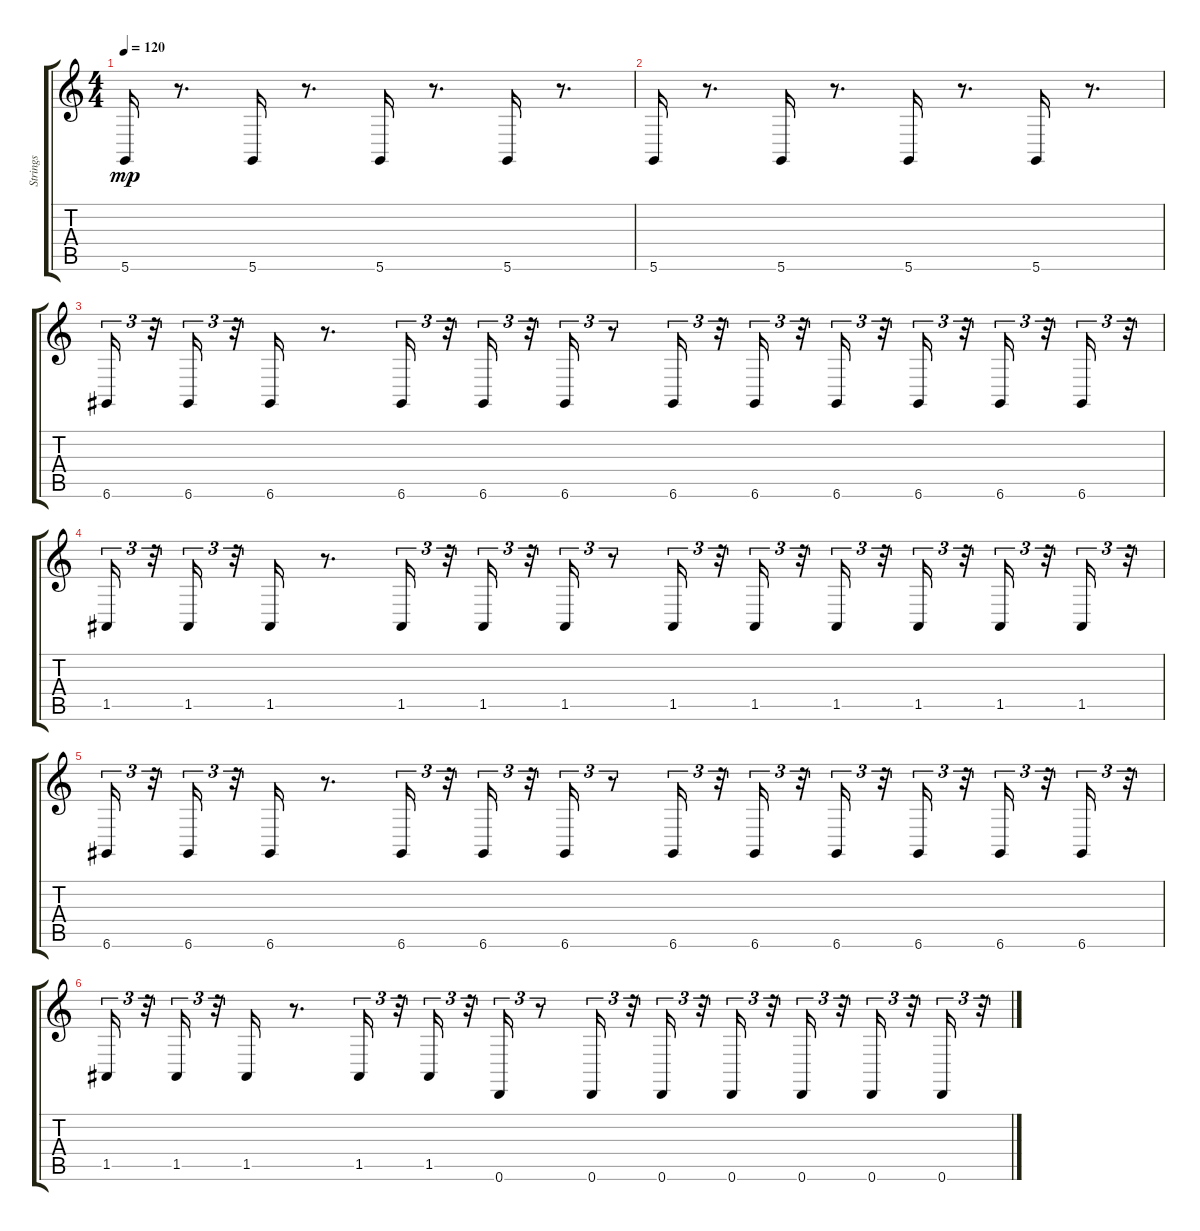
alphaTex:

\track ("Strings" "Strings") {instrument pizzicatostrings}
\staff {score tabs}
\tuning (E4 B3 G3 D3 A2 D2) {hide}
\ts (4 4)
\tempo 120
\clef g2
\ks c
5.6.16{dy mp} r.8{d} 5.6.16 r.8{d} 5.6.16 r.8{d} 5.6.16 r.8{d} |
5.6.16 r.8{d} 5.6.16 r.8{d} 5.6.16 r.8{d} 5.6.16 r.8{d} |
6.6.16{tu (3 2)} r.32{tu (3 2)} 6.6.16{tu (3 2)} r.32{tu (3 2)} 6.6.16 r.8{d} 6.6.16{tu (3 2)} r.32{tu (3 2)} 6.6.16{tu (3 2)} r.32{tu (3 2)} 6.6.16{tu (3 2)} r.8{tu (3 2)} 6.6.16{tu (3 2)} r.32{tu (3 2)} 6.6.16{tu (3 2)} r.32{tu (3 2)} 6.6.16{tu (3 2)} r.32{tu (3 2)} 6.6.16{tu (3 2)} r.32{tu (3 2)} 6.6.16{tu (3 2)} r.32{tu (3 2)} 6.6.16{tu (3 2)} r.32{tu (3 2)} |
1.5.16{tu (3 2)} r.32{tu (3 2)} 1.5.16{tu (3 2)} r.32{tu (3 2)} 1.5.16 r.8{d} 1.5.16{tu (3 2)} r.32{tu (3 2)} 1.5.16{tu (3 2)} r.32{tu (3 2)} 1.5.16{tu (3 2)} r.8{tu (3 2)} 1.5.16{tu (3 2)} r.32{tu (3 2)} 1.5.16{tu (3 2)} r.32{tu (3 2)} 1.5.16{tu (3 2)} r.32{tu (3 2)} 1.5.16{tu (3 2)} r.32{tu (3 2)} 1.5.16{tu (3 2)} r.32{tu (3 2)} 1.5.16{tu (3 2)} r.32{tu (3 2)} |
6.6.16{tu (3 2)} r.32{tu (3 2)} 6.6.16{tu (3 2)} r.32{tu (3 2)} 6.6.16 r.8{d} 6.6.16{tu (3 2)} r.32{tu (3 2)} 6.6.16{tu (3 2)} r.32{tu (3 2)} 6.6.16{tu (3 2)} r.8{tu (3 2)} 6.6.16{tu (3 2)} r.32{tu (3 2)} 6.6.16{tu (3 2)} r.32{tu (3 2)} 6.6.16{tu (3 2)} r.32{tu (3 2)} 6.6.16{tu (3 2)} r.32{tu (3 2)} 6.6.16{tu (3 2)} r.32{tu (3 2)} 6.6.16{tu (3 2)} r.32{tu (3 2)} |
1.5.16{tu (3 2)} r.32{tu (3 2)} 1.5.16{tu (3 2)} r.32{tu (3 2)} 1.5.16 r.8{d} 1.5.16{tu (3 2)} r.32{tu (3 2)} 1.5.16{tu (3 2)} r.32{tu (3 2)} 0.6.16{tu (3 2)} r.8{tu (3 2)} 0.6.16{tu (3 2)} r.32{tu (3 2)} 0.6.16{tu (3 2)} r.32{tu (3 2)} 0.6.16{tu (3 2)} r.32{tu (3 2)} 0.6.16{tu (3 2)} r.32{tu (3 2)} 0.6.16{tu (3 2)} r.32{tu (3 2)} 0.6.16{tu (3 2)} r.32{tu (3 2)}
